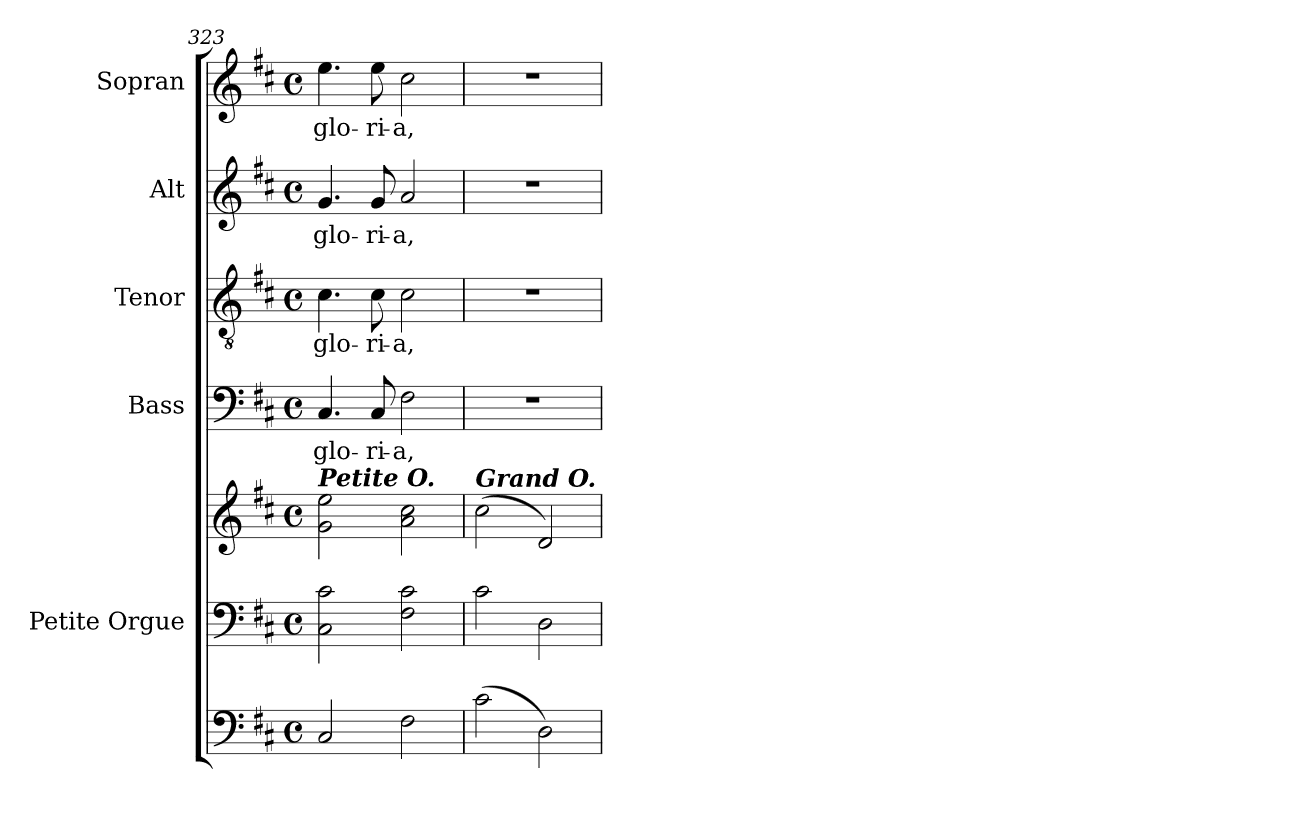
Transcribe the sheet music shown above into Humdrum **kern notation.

**kern	**kern	**kern	**kern	**text	**kern	**text	**kern	**text	**kern	**text
*part6	*part5	*part5	*part4	*part4	*part3	*part3	*part2	*part2	*part1	*part1
*staff7	*staff6	*staff5	*staff4	*staff4	*staff3	*staff3	*staff2	*staff2	*staff1	*staff1
*	*I"Petite Orgue	*	*I"Bass	*	*I"Tenor	*	*I"Alt	*	*I"Sopran	*
*	*I'Org. 1	*	*I'B.	*	*I'T.	*	*I'A.	*	*I'S.	*
*clefF4	*clefF4	*clefG2	*clefF4	*	*clefGv2	*	*clefG2	*	*clefG2	*
*k[f#c#]	*k[f#c#]	*k[f#c#]	*k[f#c#]	*	*k[f#c#]	*	*k[f#c#]	*	*k[f#c#]	*
*D:	*D:	*D:	*D:	*	*D:	*	*D:	*	*D:	*
*M4/4	*M4/4	*M4/4	*M4/4	*	*M4/4	*	*M4/4	*	*M4/4	*
*met(c)	*met(c)	*met(c)	*met(c)	*	*met(c)	*	*met(c)	*	*met(c)	*
=323	=323	=323	=323	=323	=323	=323	=323	=323	=323	=323
!	!	!LO:TX:a:Bi:t=Petite O.	!	!	!	!	!	!	!	!
!	!	!	!	!LO:LY:b	!	!LO:LY:b	!	!LO:LY:b	!	!LO:LY:b
2C#/	2C#\ 2c#\	2g\ 2ee\	4.C#/	glo-	4.c#\	glo-	4.g/	glo-	4.ee\	glo-
!	!	!	!	!LO:LY:b	!	!LO:LY:b	!	!LO:LY:b	!	!LO:LY:b
.	.	.	8C#/	-ri-	8c#\	-ri-	8g/	-ri-	8ee\	-ri-
!	!	!	!	!LO:LY:b	!	!LO:LY:b	!	!LO:LY:b	!	!LO:LY:b
2F#\	2F#\ 2c#\	2a\ 2cc#\	2F#\	-a,	2c#\	-a,	2a/	-a,	2cc#\	-a,
!!LO:LB:g=z
=324	=324	=324	=324	=324	=324	=324	=324	=324	=324	=324
!	!	!LO:TX:a:Bi:t=Grand O.	!	!	!	!	!	!	!	!
(>2c#\	2c#\	(>2cc#\	1r	.	1r	.	1r	.	1r	.
2D\)	2D\	2d/)	.	.	.	.	.	.	.	.
=	=	=	=	=	=	=	=	=	=	=
*-	*-	*-	*-	*-	*-	*-	*-	*-	*-	*-
